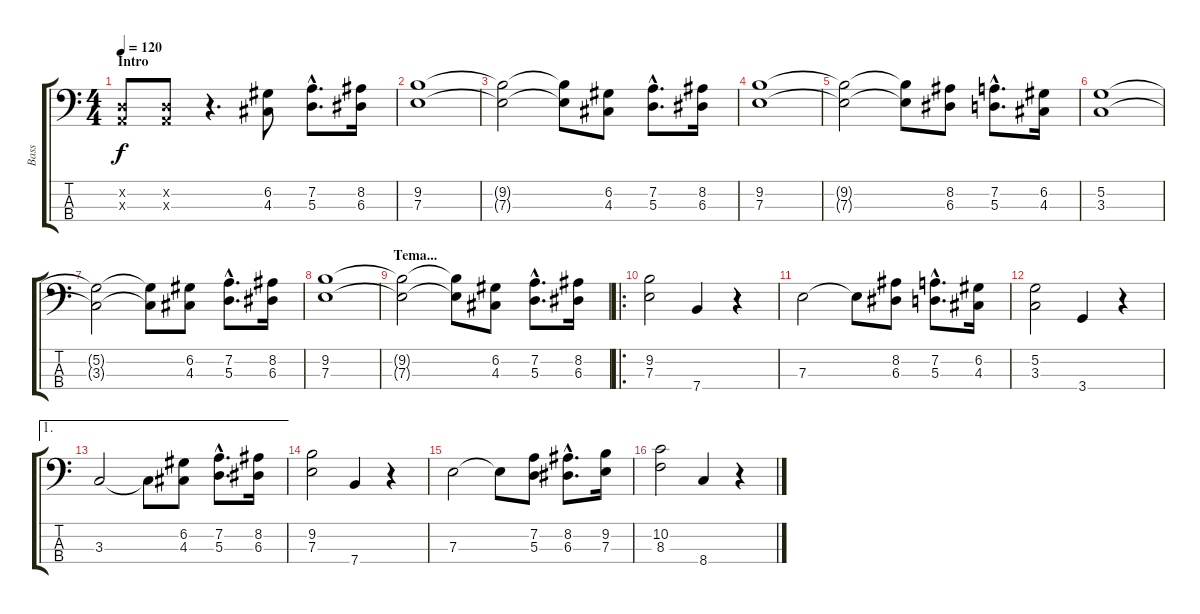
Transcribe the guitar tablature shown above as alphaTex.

\track ("Bass" "Bass") {instrument electricbassfinger}
\staff {score tabs}
\tuning (G2 D2 A1 E1) {hide}
\ts (4 4)
\section ("" "Intro")
\tempo 120
\clef f4
\ks c
(0.2{x} 0.3{x}).8{dy f instrument electricbassfinger} (0.2{x} 0.3{x}).8 r.4{d} (6.2 4.3).8 (7.2{hac} 5.3{hac}).8{d} (8.2 6.3).16 |
(9.2 7.3).1 |
(9.2{t} 7.3{t}).2 (9.2{t} 7.3{t}).8 (6.2 4.3).8 (7.2{hac} 5.3{hac}).8{d} (8.2 6.3).16 |
(9.2 7.3).1 |
(9.2{t} 7.3{t}).2 (9.2{t} 7.3{t}).8 (8.2 6.3).8 (7.2{hac} 5.3{hac}).8{d} (6.2 4.3).16 |
(5.2 3.3).1 |
(5.2{t} 3.3{t}).2 (5.2{t} 3.3{t}).8 (6.2 4.3).8 (7.2{hac} 5.3{hac}).8{d} (8.2 6.3).16 |
(9.2 7.3).1 |
\section ("" "Tema...")
(9.2{t} 7.3{t}).2 (9.2{t} 7.3{t}).8 (6.2 4.3).8 (7.2{hac} 5.3{hac}).8{d} (8.2 6.3).16 |
\ro
(9.2 7.3).2 7.4.4 r.4 |
7.3.2 7.3{t}.8 (8.2 6.3).8 (7.2{hac} 5.3{hac}).8{d} (6.2 4.3).16 |
(5.2 3.3).2 3.4.4 r.4 |
\ae 1
3.3.2 3.3{t}.8 (6.2 4.3).8 (7.2{hac} 5.3{hac}).8{d} (8.2 6.3).16 |
(9.2 7.3).2 7.4.4 r.4 |
7.3.2 7.3{t}.8 (7.2 5.3).8 (8.2{hac} 6.3{hac}).8{d} (9.2 7.3).16 |
(10.2 8.3).2 8.4.4 r.4
